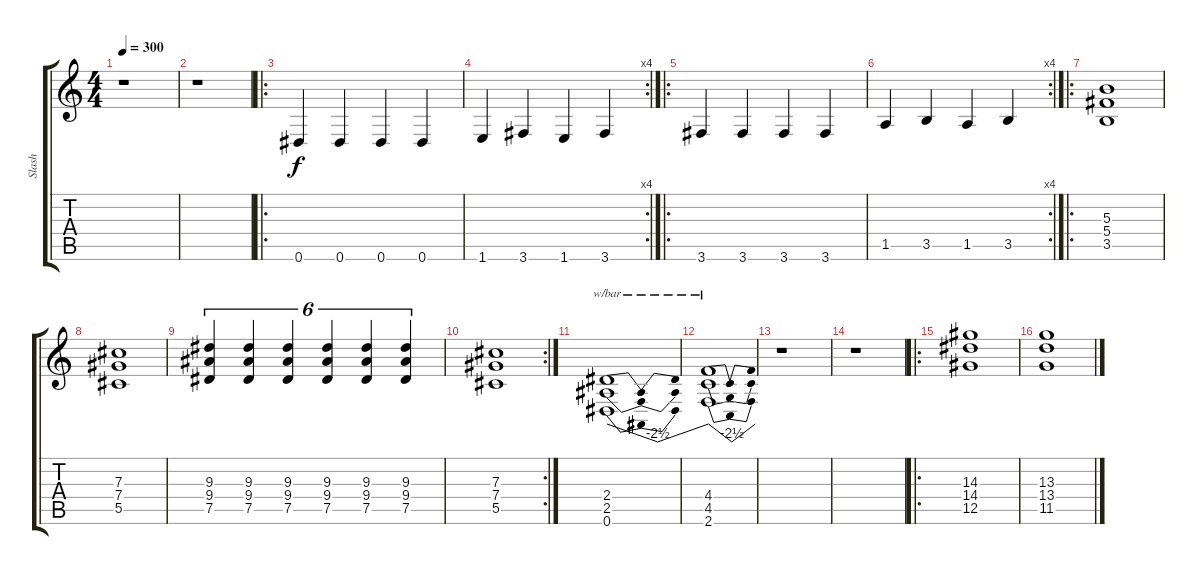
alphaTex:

\track ("Slash" "Slash") {instrument distortionguitar}
\staff {score tabs}
\tuning (Eb4 Bb3 Gb3 Db3 Ab2 Eb2) {hide}
\ts (4 4)
\tempo 300
\clef g2
\ks c
r.1{dy f} |
r.1 |
\ro
0.6.4{volume 16} 0.6.4 0.6.4 0.6.4 |
\rc 4
1.6.4 3.6.4 1.6.4 3.6.4 |
\ro
3.6.4 3.6.4 3.6.4 3.6.4 |
\rc 4
1.5.4 3.5.4 1.5.4 3.5.4 |
\ro
(5.3 5.4 3.5).1 |
(7.3 7.4 5.5).1 |
(9.3 9.4 7.5).4{tu (6 4)} (9.3 9.4 7.5).4{tu (6 4)} (9.3 9.4 7.5).4{tu (6 4)} (9.3 9.4 7.5).4{tu (6 4)} (9.3 9.4 7.5).4{tu (6 4)} (9.3 9.4 7.5).4{tu (6 4)} |
\rc 2
(7.3 7.4 5.5).1 |
(2.4 2.5 0.6).1{tbe (dip default 0 0 30 -10 60 0)} |
(4.4 4.5 2.6).1{tbe (dip default 0 0 30 -10 60 0)} |
r.1 |
r.1 |
\ro
(14.3 14.4 12.5).1 |
(13.3{ss} 13.4{ss} 11.5{ss}).1
